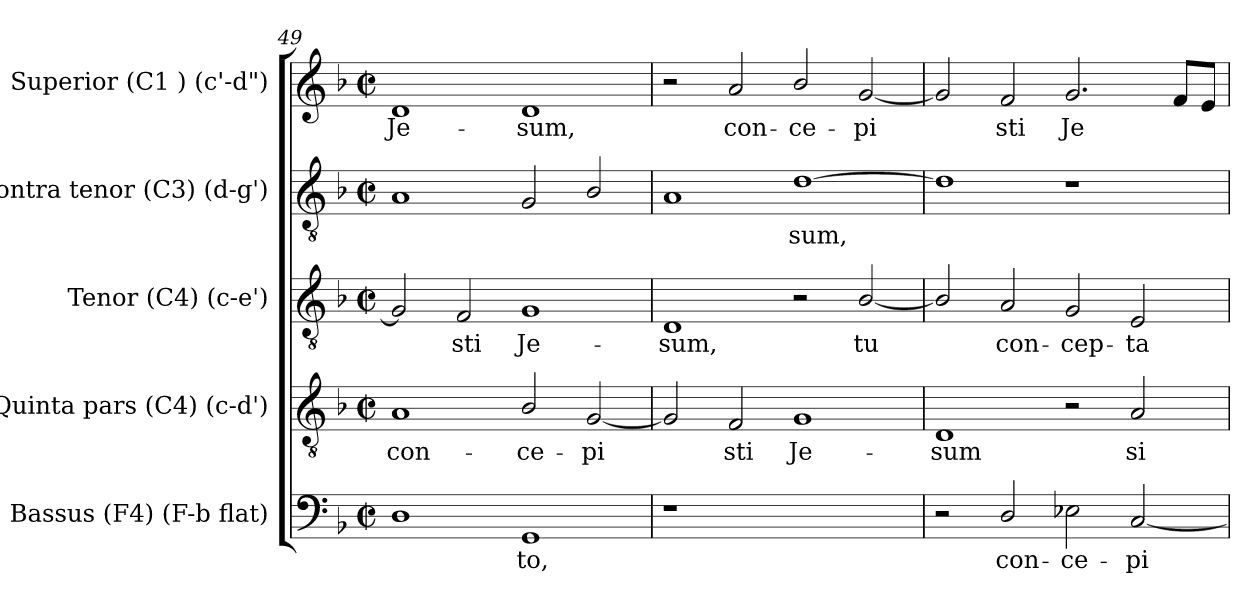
**kern	**text	**kern	**text	**kern	**text	**kern	**text	**kern	**text
*part5	*part5	*part4	*part4	*part3	*part3	*part2	*part2	*part1	*part1
*staff5	*staff5	*staff4	*staff4	*staff3	*staff3	*staff2	*staff2	*staff1	*staff1
*I"Bassus (F4)  (F-b flat)	*	*I"Quinta pars (C4)  (c-d')	*	*I"Tenor (C4)  (c-e')	*	*I"Contra tenor (C3)  (d-g')	*	*I"Superior (C1 )  (c'-d")	*
*clefF4	*	*clefGv2	*	*clefGv2	*	*clefGv2	*	*clefG2	*
*k[b-]	*	*k[b-]	*	*k[b-]	*	*k[b-]	*	*k[b-]	*
*F:	*	*F:	*	*F:	*	*F:	*	*F:	*
*M2/2	*	*M2/2	*	*M2/2	*	*M2/2	*	*M2/2	*
*met(c|)	*	*met(c|)	*	*met(c|)	*	*met(c|)	*	*met(c|)	*
=49	=49	=49	=49	=49	=49	=49	=49	=49	=49
!	!LO:LY:b:cj	!	!LO:LY:b:cj	!	!LO:LY:b:cj	!	!LO:LY:b:cj	!	!LO:LY:b:cj
1D	--	1A	con-	2G/]	--	1A	--	1d	Je-
!	!	!	!	!	!LO:LY:b:cj	!	!	!	!
.	.	.	.	2F/	-sti	.	.	.	.
!	!LO:LY:b:cj	!	!LO:LY:b:cj	!	!LO:LY:b:cj	!	!LO:LY:b:cj	!	!LO:LY:b:cj
1GG	-to,	2B-/	-ce-	1G	Je-	2G/	--	1d	-sum,
!	!	!	!LO:LY:b:cj	!	!	!	!LO:LY:b:cj	!	!
.	.	[<2G/	-pi-	.	.	2B-/	--	.	.
=50	=50	=50	=50	=50	=50	=50	=50	=50	=50
!	!	!	!LO:LY:b:cj	!	!LO:LY:b:cj	!	!LO:LY:b:cj	!	!
1r	.	2G/]	--	1D	-sum,	1A	--	2r	.
!	!	!	!LO:LY:b:cj	!	!	!	!	!	!LO:LY:b:cj
.	.	2F/	-sti	.	.	.	.	2a/	con-
!	!	!	!LO:LY:b:cj	!	!	!	!LO:LY:b:cj	!	!LO:LY:b:cj
1ryy	.	1G	Je-	2r	.	[>1d	-sum,	2b-/	-ce-
!	!	!	!	!	!LO:LY:b:cj	!	!	!	!LO:LY:b:cj
.	.	.	.	[<2B-/	tu	.	.	[<2g/	-pi-
=51	=51	=51	=51	=51	=51	=51	=51	=51	=51
!	!	!	!LO:LY:b:cj	!	!LO:LY:b:cj	!	!LO:LY:b:cj	!	!LO:LY:b:cj
2r	.	1D	-sum	2B-/]	.	1d]	.	2g/]	--
!	!LO:LY:b:cj	!	!	!	!LO:LY:b:cj	!	!	!	!LO:LY:b:cj
2D/	con-	.	.	2A/	con-	.	.	2f/	-sti
!	!LO:LY:b:cj	!	!	!	!LO:LY:b:cj	!	!	!	!LO:LY:b:cj
2E-X\	-ce-	2r	.	2G/	-cep-	1r	.	2.g/	Je-
!	!LO:LY:b:cj	!	!LO:LY:b:cj	!	!LO:LY:b:cj	!	!	!	!
[>2C/	-pi-	2A/	si-	2E/	-ta	.	.	.	.
!	!	!	!	!	!	!	!	!	!LO:LY:b:cj
.	.	.	.	.	.	.	.	8f/L	--
!	!	!	!	!	!	!	!	!	!LO:LY:b:cj
.	.	.	.	.	.	.	.	8e/J	--
=	=	=	=	=	=	=	=	=	=
*-	*-	*-	*-	*-	*-	*-	*-	*-	*-
